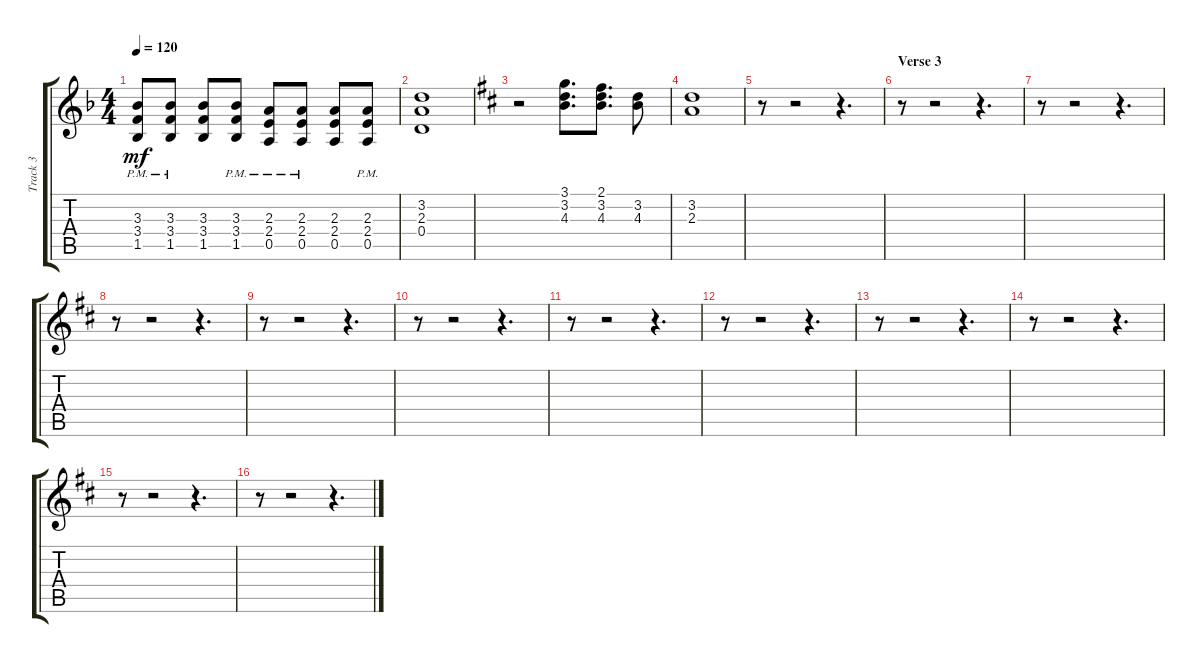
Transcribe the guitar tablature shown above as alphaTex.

\track ("Track 3" "Track 3") {instrument distortionguitar}
\staff {score tabs}
\tuning (E4 B3 G3 D3 A2 E2) {hide}
\ts (4 4)
\tempo 120
\clef g2
\ks f
(3.3{pm} 3.4{pm} 1.5{pm}).8{dy mf} (3.3{pm} 3.4{pm} 1.5{pm}).8 (3.3 3.4 1.5).8 (3.3{pm} 3.4{pm} 1.5{pm}).8 (2.3{pm} 2.4{pm} 0.5{pm}).8 (2.3{pm} 2.4{pm} 0.5{pm}).8 (2.3 2.4 0.5).8 (2.3{pm} 2.4{pm} 0.5{pm}).8 |
(3.2 2.3 0.4).1 |
\ks d
r.2 (3.1 3.2 4.3).8{d} (2.1 3.2 4.3).8{d} (3.2 4.3).8 |
(3.2 2.3).1 |
r.8 r.2 r.4{d} |
\section ("" "Verse 3")
r.8 r.2 r.4{d} |
r.8 r.2 r.4{d} |
r.8 r.2 r.4{d} |
r.8 r.2 r.4{d} |
r.8 r.2 r.4{d} |
r.8 r.2 r.4{d} |
r.8 r.2 r.4{d} |
r.8 r.2 r.4{d} |
r.8 r.2 r.4{d} |
r.8 r.2 r.4{d} |
r.8 r.2 r.4{d}
